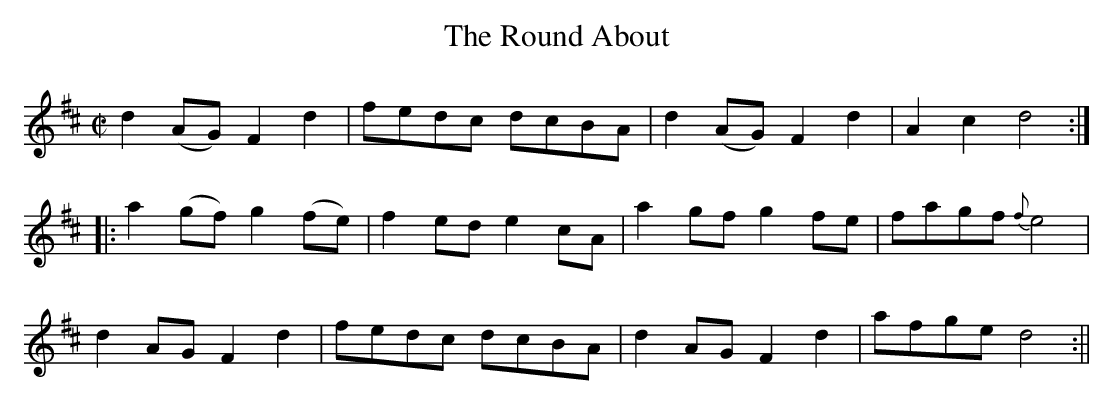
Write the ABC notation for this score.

X:1
T:Round About, The
M:C|
L:1/8
K:D
d2 (AG) F2 d2|fedc dcBA|d2 (AG) F2d2|A2c2 d4:|
|:a2 (gf) g2 (fe)|f2 ed e2 cA|a2 gf g2 fe|fagf {f}e4|
d2 AG F2d2|fedc dcBA|d2 AG F2 d2|afge d4:||
